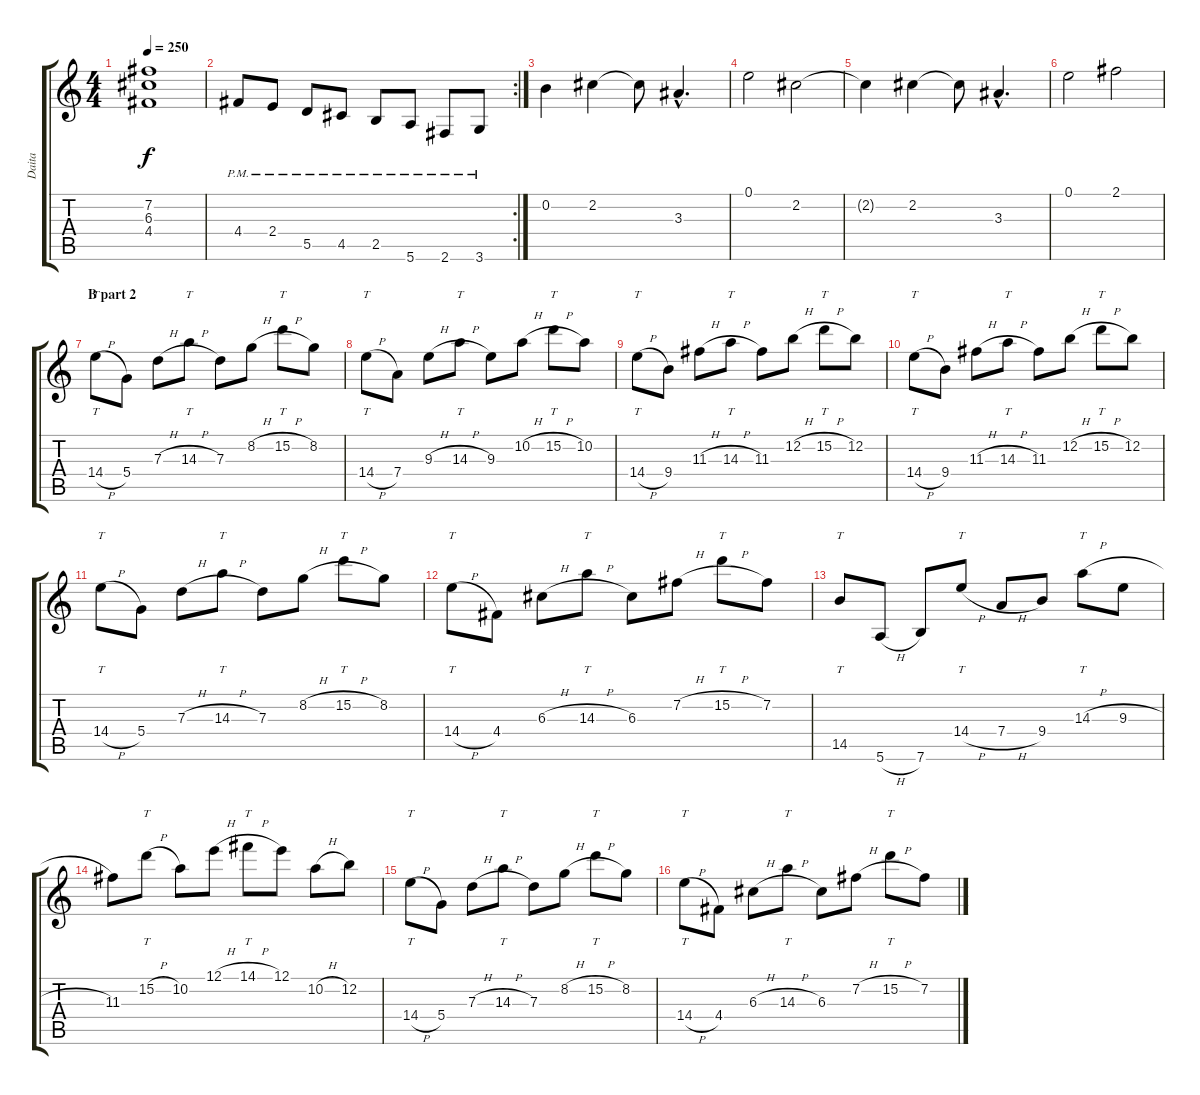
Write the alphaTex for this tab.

\track ("Daita" "Daita") {instrument distortionguitar}
\staff {score tabs}
\tuning (E4 B3 G3 D3 A2 E2) {hide}
\ts (4 4)
\tempo 250
\clef g2
\ks c
(7.2 6.3 4.4).1{dy f} |
\rc 2
4.4{pm}.8 2.4{pm}.8 5.5{pm}.8 4.5{pm}.8 2.5{pm}.8 5.6{pm}.8 2.6{pm}.8 3.6{pm}.8 |
0.2.4 2.2.4 2.2{t}.8 3.3{hac}.4{d} |
0.1.2 2.2.2 |
2.2{t}.4 2.2.4 2.2{t}.8 3.3{hac}.4{d} |
0.1.2 2.1.2 |
\section ("" "B part 2")
14.4{h}.8{tt} 5.4.8 7.3{h}.8 14.3{h}.8{tt} 7.3.8 8.2{h}.8 15.2{h}.8{tt} 8.2.8 |
14.4{h}.8{tt} 7.4.8 9.3{h}.8 14.3{h}.8{tt} 9.3.8 10.2{h}.8 15.2{h}.8{tt} 10.2.8 |
14.4{h}.8{tt} 9.4.8 11.3{h}.8 14.3{h}.8{tt} 11.3.8 12.2{h}.8 15.2{h}.8{tt} 12.2.8 |
14.4{h}.8{tt} 9.4.8 11.3{h}.8 14.3{h}.8{tt} 11.3.8 12.2{h}.8 15.2{h}.8{tt} 12.2.8 |
14.4{h}.8{tt} 5.4.8 7.3{h}.8 14.3{h}.8{tt} 7.3.8 8.2{h}.8 15.2{h}.8{tt} 8.2.8 |
14.4{h}.8{tt} 4.4.8 6.3{h}.8 14.3{h}.8{tt} 6.3.8 7.2{h}.8 15.2{h}.8{tt} 7.2.8 |
14.5.8{tt} 5.6{h}.8 7.6.8 14.4{h}.8{tt} 7.4{h}.8 9.4.8 14.3{h}.8{tt} 9.3{h}.8 |
11.3.8 15.2{h}.8{tt} 10.2.8 12.1{h}.8 14.1{h}.8{tt} 12.1.8 10.2{h}.8 12.2.8 |
14.4{h}.8{tt} 5.4.8 7.3{h}.8 14.3{h}.8{tt} 7.3.8 8.2{h}.8 15.2{h}.8{tt} 8.2.8 |
14.4{h}.8{tt} 4.4.8 6.3{h}.8 14.3{h}.8{tt} 6.3.8 7.2{h}.8 15.2{h}.8{tt} 7.2.8
